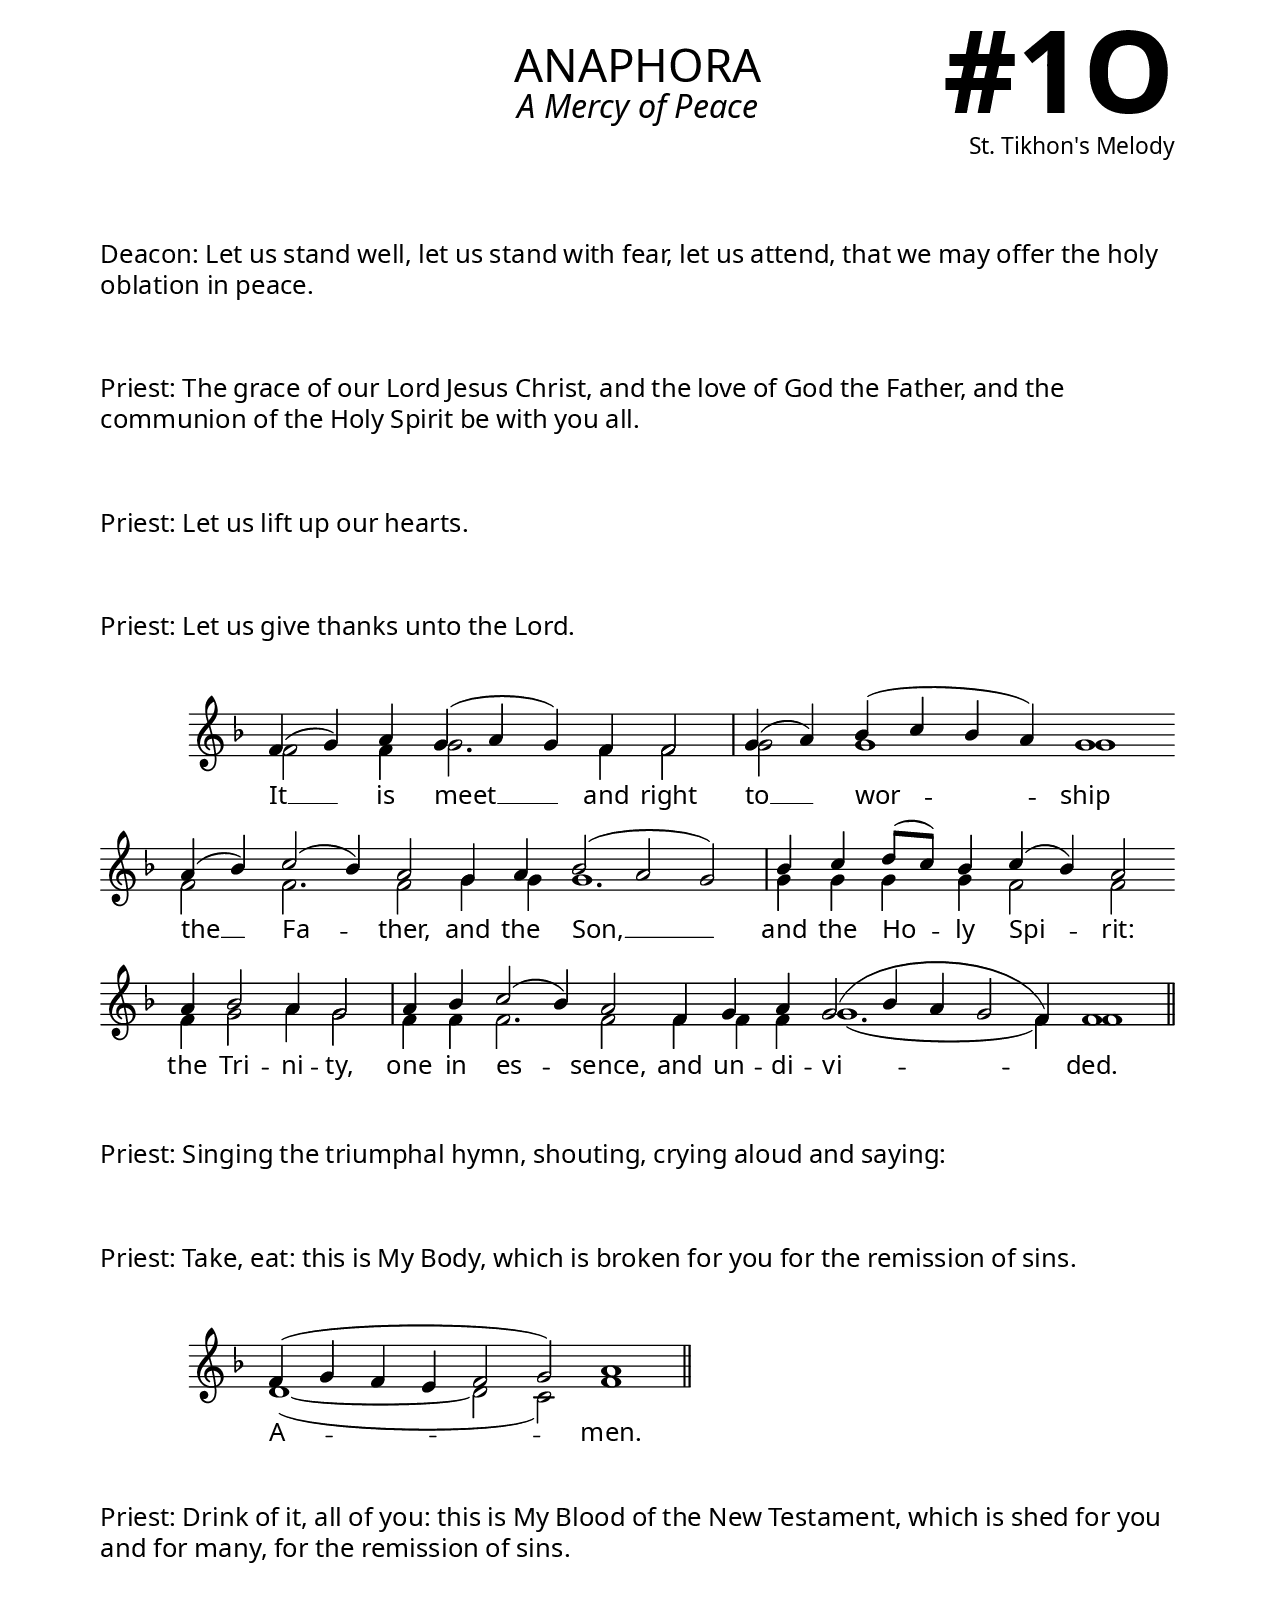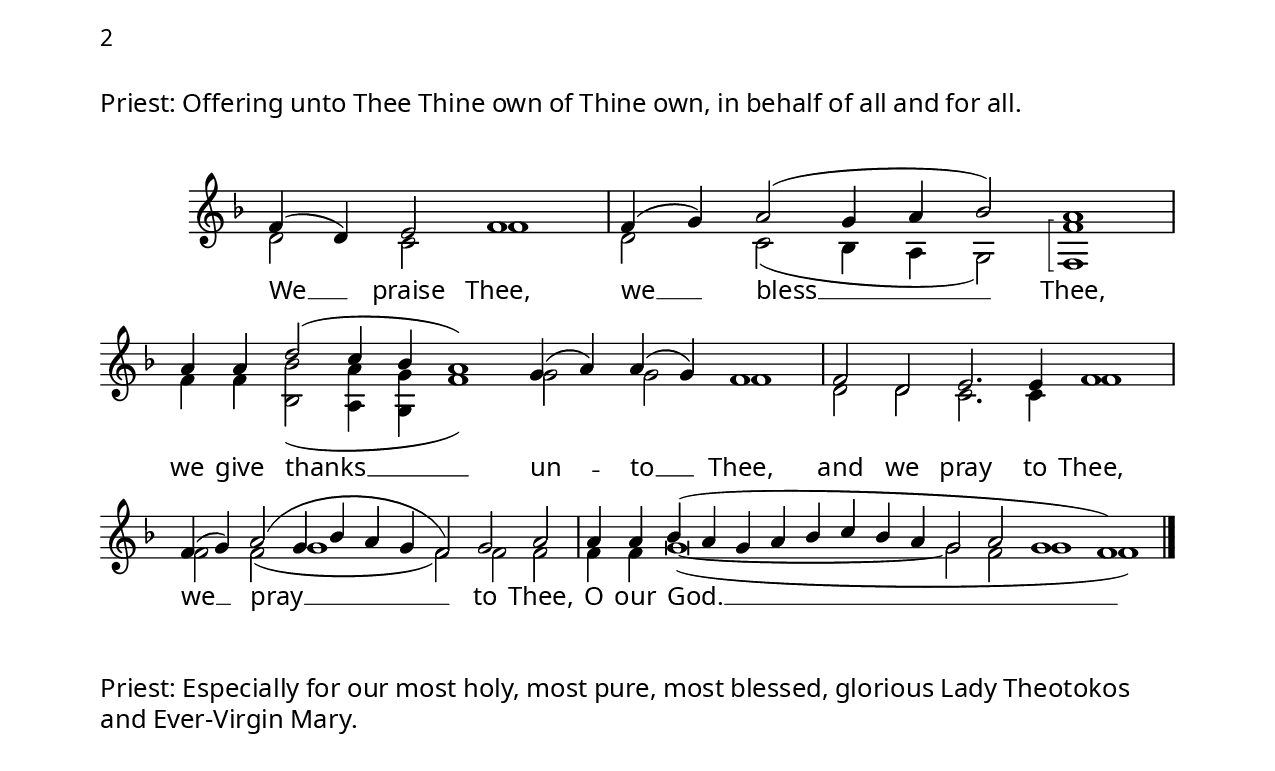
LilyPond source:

\version "2.24.4"

\header {
    title = "anaphora"
    subtitle = "A Mercy of Peace"
    composer = "St. Tikhon's Melody"
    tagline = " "
}


bindernumber = \markup {
    \override #'(font-name . "Goudy Old Style Bold")

    \fontsize #14 "#1O" 
     }


subTitleFont = \markup {\fill-line {
                \fontsize #3 \override #'(font-name . "EB Garamond Italic")
                \fromproperty #'header:subtitle
                }}

titleFont = \markup {\fill-line {
                \fontsize #8 \caps
                \override #'(font-name . "EB Garamond")
                \fromproperty #'header:title
                }}

\paper {
    #(set-paper-size "letter")
    page-breaking = #ly:optimal-breaking
    ragged-last-bottom = ##t
    right-margin = 17\mm
    left-margin = 17\mm
    #(define fonts
        (set-global-fonts
            #:roman "EB Garamond SemiBold"
    ))
    bookTitleMarkup = \markup \null
    oddHeaderMarkup = \markup {
        \override #'(baseline-skip . 3.5) \fill-line {
            \if \on-first-page  %version 2.23.4
            % \raise #8 \fromproperty #'header:dedication % to ajust and uncomment for dedication
            \if \on-first-page %version 2.23.4
            \raise #3 % to ajust
            \column {
                \titleFont
                \subTitleFont
                \fill-line {
                \smaller \bold
                \fromproperty #'header:subsubtitle
                }
                \fill-line {
                \large \override #'(font-name . "EB Garamond")
                \fromproperty #'header:poet
                { \large \bold \fromproperty #'header:instrument }
                \override #'(font-name . "EB Garamond Medium") \fromproperty #'header:composer
                }
                \fill-line {
                \fromproperty #'header:meter
                \fromproperty #'header:arranger
                }
            }
            \if \on-first-page
                \right-align \bindernumber

        }
        \raise #5
        \if \should-print-page-number %version 2.23.4
        % \if \should-print-page-number  %version 2.23.3
        \fromproperty #'page:page-number-string
    }
    evenHeaderMarkup = \oddHeaderMarkup

}

#(define-markup-command (ebregular layout props text)
   (markup?)
   (interpret-markup layout props
     (markup #:override '(font-name . "EB Garamond") text )))

\markup \vspace #2
\markup \wordwrap {\larger {  Deacon: \ebregular{Let us stand well, let us stand with fear, let us attend, that we may offer the holy oblation in peace.}}}
\markup \vspace #1


\version "2.24.4"




keyTime = { \key f \major}
cadenzaMeasure = {
  \cadenzaOff
  \partial 1024 s1024
  \cadenzaOn

}

SopMusic    = \relative { 
    \override Score.BarNumber.break-visibility = #all-visible
    \cadenzaOn
    
}

BassMusic   = \relative {
    \override Score.BarNumber.break-visibility = #all-visible
    \cadenzaOn
    

}

VerseOne = \lyricmode {
    A mer -- cy of peace,
    a sac -- ri -- fice of praise.
    }


\score {
    \new Staff %\with {midiInstrument = "choir aahs"} 
    <<
        \clef "treble"
        \new Voice = "Sop"  { \voiceOne \keyTime \SopMusic}
        \new Voice = "Bass"  { \voiceTwo \keyTime \BassMusic}

        \new Lyrics \lyricsto "Sop" { \VerseOne }
    >>
    \layout {
    \context {
        \Score
            \omit BarNumber
            \override SpacingSpanner.common-shortest-duration = #(ly:make-moment 1/16)
    }
    \context {
        \Staff
            \remove Time_signature_engraver
    }
    \context {
        \Lyrics
            \override LyricSpace.minimum-distance = #1.0
    }
    }
    \midi {
        \tempo 4 = 120
    }
}







\markup \vspace #1
\markup \wordwrap {\larger {  Priest: \ebregular{The grace of our Lord Jesus Christ, and the love of God the Father, and the communion of the Holy Spirit be with you all.}}}
\markup \vspace #1

\version "2.24.4"




keyTime = { \key f \major}
cadenzaMeasure = {
  \cadenzaOff
  \partial 1024 s1024
  \cadenzaOn

}

SopMusic    = \relative { 
    \override Score.BarNumber.break-visibility = #all-visible
    \cadenzaOn
    

}

BassMusic   = \relative {
    \override Score.BarNumber.break-visibility = #all-visible
    \cadenzaOn
    
}

VerseOne = \lyricmode {
    And with thy __ spi -- rit.
    }


\score {
    \new Staff \with {midiInstrument = "choir aahs"} <<
        \clef "treble"
        \new Voice = "Sop"  { \voiceOne \keyTime \SopMusic}
        \new Voice = "Bass"  { \voiceTwo \keyTime \BassMusic}

        \new Lyrics \lyricsto "Sop" { \VerseOne }
    >>
    \layout {
    \context {
        \Score
            \omit BarNumber
            \override SpacingSpanner.common-shortest-duration = #(ly:make-moment 1/16)

    }
    \context {
        \Staff
            \remove Time_signature_engraver
    }
    \context {
        \Lyrics
            \override LyricSpace.minimum-distance = #1.0
    }
    }
    \midi {
        \tempo 4 = 120
    }
}







\markup \vspace #1
\markup \wordwrap {\larger {  Priest: \ebregular{Let us lift up our hearts.}}}
\markup \vspace #1

\version "2.24.4"




keyTime = { \key f \major}
cadenzaMeasure = {
  \cadenzaOff
  \partial 1024 s1024
  \cadenzaOn

}

SopMusic    = \relative { 
    \override Score.BarNumber.break-visibility = #all-visible
    \cadenzaOn
    

}

BassMusic   = \relative {
    \override Score.BarNumber.break-visibility = #all-visible
    \cadenzaOn
    
}

VerseOne = \lyricmode {
    We __ lift __ them up un -- to the Lord.
    }


\score {
    \new Staff \with {midiInstrument = "choir aahs"} <<
        \clef "treble"
        \new Voice = "Sop"  { \voiceOne \keyTime \SopMusic}
        \new Voice = "Bass"  { \voiceTwo \keyTime \BassMusic}

        \new Lyrics \lyricsto "Sop" { \VerseOne }
    >>
    \layout {
    \context {
        \Score
            \omit BarNumber
            \override SpacingSpanner.common-shortest-duration = #(ly:make-moment 1/16)

    }
    \context {
        \Staff
            \remove Time_signature_engraver
    }
    \context {
        \Lyrics
            \override LyricSpace.minimum-distance = #1.0
    }
    }
    \midi {
        \tempo 4 = 120
    }
}







\markup \vspace #1
\markup \wordwrap {\larger {  Priest: \ebregular{Let us give thanks unto the Lord.}}}
\markup \vspace #1

\version "2.24.4"




keyTime = { \key f \major}
cadenzaMeasure = {
    \cadenzaOff
    \partial 1024 s1024
    \cadenzaOn
}

SopMusic    = \relative { 
    \override Score.BarNumber.break-visibility = #all-visible
    \cadenzaOn
    f'4( g) a g( a g) f f2 \cadenzaMeasure
    g4( a) bes( c bes a) g1 \allowBreak
    a4( bes) c2( bes4) a2 \allowBreak

    g4 a bes2( a g) \cadenzaMeasure
    bes4 c d8([ c]) bes4 c( bes) a2 \allowBreak
    a4 bes2 a4 g2 \cadenzaMeasure
    
    a4 bes c2( bes4) a2 \allowBreak
    f4 g a g2( bes4 a g2 f4) f1 \cadenzaMeasure \section


}

BassMusic   = \relative {
    \override Score.BarNumber.break-visibility = #all-visible
    \cadenzaOn
    
    f'2 f4 g2. f4 f2 \cadenzaMeasure
    g2 g1 g1
    f2 f2. f2

    g4 g g1. \cadenzaMeasure
    g4 g g g f2 f 
    f4 g2 a4 g2 \cadenzaMeasure

    f4 f f2. f2
    f4 f f g1.( f4) f1 \cadenzaMeasure
}

VerseOne = \lyricmode {
    It __ is meet __ and right
    to __ wor -- ship 
    the __ Fa -- ther, 

    and the Son, __
    and the Ho -- ly Spi -- rit:
    the Tri -- ni -- ty, 

    one in es -- sence,
    and un -- di -- vi -- ded.
    }


\score {
    \new Staff \with {midiInstrument = "choir aahs"} <<
        \clef "treble"
        \new Voice = "Sop"  { \voiceOne \keyTime \SopMusic}
        \new Voice = "Bass"  { \voiceTwo \keyTime \BassMusic}

        \new Lyrics \lyricsto "Sop" { \VerseOne }
    >>
    \layout {
    \context {
        \Score
            \omit BarNumber
            \override SpacingSpanner.common-shortest-duration = #(ly:make-moment 1/16)

    }
    \context {
        \Staff
            \remove Time_signature_engraver
    }
    \context {
        \Lyrics
            \override LyricSpace.minimum-distance = #1.0
    }
    }
    \midi {
        \tempo 4 = 120
    }
}







\markup \vspace #1
\markup \wordwrap {\larger {  Priest: \ebregular{Singing the triumphal hymn, shouting, crying aloud and saying:}}}
\markup \vspace #1

\version "2.24.4"




keyTime = { \key f \major}
cadenzaMeasure = {
  \cadenzaOff
  \partial 1024 s1024
  \cadenzaOn

}

SopMusic    = \relative { 
    \override Score.BarNumber.break-visibility = #all-visible
    \cadenzaOn
    
    
}

BassMusic   = \relative {
    \override Score.BarNumber.break-visibility = #all-visible
    \cadenzaOn

    
}

VerseOne = \lyricmode {
    Ho -- ly, Ho -- ly, Ho -- ly, Lord of Sa -- ba -- oth:
    hea -- ven and __ earth
    are full __ of Thy glo -- ry.
    Ho -- sa -- na in the high -- est.
    Bless -- ed is He that com -- eth in the Name of the Lord.
    Ho -- sa -- na 
    in the high -- est.
    }


\score {
    \new Staff \with {midiInstrument = "choir aahs"} <<
        \clef "treble"
        \new Voice = "Sop"  { \voiceOne \keyTime \SopMusic}
        \new Voice = "Bass"  { \voiceTwo \keyTime \BassMusic}

        \new Lyrics \lyricsto "Sop" { \VerseOne }
    >>
    \layout {
    \context {
        \Score
            \omit BarNumber
            \override SpacingSpanner.common-shortest-duration = #(ly:make-moment 1/16)
    }
    \context {
        \Staff
            \remove Time_signature_engraver
    }
    \context {
        \Lyrics
            \override LyricSpace.minimum-distance = #1.0
    }
    }
    \midi {
        \tempo 4 = 120
    }
}







\markup \vspace #1
\markup \wordwrap {\larger {  Priest: \ebregular{Take, eat: this is My Body, which is broken for you for the remission of sins.}}}
\markup \vspace #1

\version "2.24.4"




keyTime = { \key f \major}
cadenzaMeasure = {
  \cadenzaOff
  \partial 1024 s1024
  \cadenzaOn

}

SopMusic    = \relative { 
    \override Score.BarNumber.break-visibility = #all-visible
    \cadenzaOn
    
    f'4( g f e f2 g) a1 \cadenzaMeasure \section

}

BassMusic   = \relative {
    \override Score.BarNumber.break-visibility = #all-visible
    \cadenzaOn
    
    d'1(~ d2 c2) f1 \cadenzaMeasure \section
}

VerseOne = \lyricmode {
    A -- men.
    }


\score {
    \new Staff \with {midiInstrument = "choir aahs"} <<
        \clef "treble"
        \new Voice = "Sop"  { \voiceOne \keyTime \SopMusic}
        \new Voice = "Bass"  { \voiceTwo \keyTime \BassMusic}

        \new Lyrics \lyricsto "Sop" { \VerseOne }
    >>
    \layout {
    \context {
        \Score
            \omit BarNumber
            \override SpacingSpanner.common-shortest-duration = #(ly:make-moment 1/16)

    }
    \context {
        \Staff
            \remove Time_signature_engraver
    }
    \context {
        \Lyrics
            \override LyricSpace.minimum-distance = #1.0
    }
    }
    \midi {
        \tempo 4 = 120
    }
}







\markup \vspace #1
\markup \wordwrap {\larger {  Priest: \ebregular{Drink of it, all of you: this is My Blood of the New Testament, which is shed for you and for many, for the remission of sins.}}}
\markup \vspace #1

\version "2.24.4"




keyTime = { \key f \major}
cadenzaMeasure = {
  \cadenzaOff
  \partial 1024 s1024
  \cadenzaOn

}

SopMusic    = \relative { 
    \override Score.BarNumber.break-visibility = #all-visible
    \cadenzaOn
    
}

BassMusic   = \relative {
    \override Score.BarNumber.break-visibility = #all-visible
    \cadenzaOn
    
}

VerseOne = \lyricmode {
    A -- men.
    }


\score {
    \new Staff \with {midiInstrument = "choir aahs"} <<
        \clef "treble"
        \new Voice = "Sop"  { \voiceOne \keyTime \SopMusic}
        \new Voice = "Bass"  { \voiceTwo \keyTime \BassMusic}

        \new Lyrics \lyricsto "Sop" { \VerseOne }
    >>
    \layout {
    \context {
        \Score
            \omit BarNumber
            \override SpacingSpanner.common-shortest-duration = #(ly:make-moment 1/16)

    }
    \context {
        \Staff
            \remove Time_signature_engraver
    }
    \context {
        \Lyrics
            \override LyricSpace.minimum-distance = #1.0
    }
    }
    \midi {
        \tempo 4 = 120
    }
}







\markup \vspace #1
\markup \wordwrap {\larger {  Priest: \ebregular{Offering unto Thee Thine own of Thine own, in behalf of all and for all.}}}
\markup \vspace #1

\version "2.24.4"




keyTime = { \key f \major}
cadenzaMeasure = {
  \cadenzaOff
  \partial 1024 s1024
  \cadenzaOn

}

SopMusic    = \relative { 
    \override Score.BarNumber.break-visibility = #all-visible
    \cadenzaOn
    f'4( d) e2 f1 \cadenzaMeasure
    f4( g) a2( g4 a bes2) a1 \cadenzaMeasure
    a4 a d2( c4 bes a1) g4( a) a( g) f1 \cadenzaMeasure

    f2 d e2. e4 f1 \cadenzaMeasure
    f4( g) a2( g4 bes a g f2) g2 a \cadenzaMeasure
    a4 a bes( a g a bes c bes a g2 a g1 f) \cadenzaMeasure \fine
    
}

BassMusic   = \relative {
    \override Score.BarNumber.break-visibility = #all-visible
    \cadenzaOn \arpeggioBracket
    d'2 c f1 \cadenzaMeasure
    d2 c( bes4 a g2) < f f'>1\arpeggio \cadenzaMeasure
    f'4 f <bes bes,>2( <a a,>4 <g g,> f1) g2 g f1 \cadenzaMeasure

    d2 d c2. c4 f1 \cadenzaMeasure
    f2 f( g1 f2) f f \cadenzaMeasure
    f4 f g\breve(~ g2 f g1 f) \cadenzaMeasure \fine
    

}

VerseOne = \lyricmode {
    We __ praise Thee,
    we __ bless __ Thee,
    we give thanks __ un -- to __ Thee,

    and we pray to Thee,
    we __ pray __ to Thee,
    O our God. __
    }


\score {
    \new Staff \with {midiInstrument = "choir aahs"} <<
        \clef "treble"
        \new Voice = "Sop"  { \voiceOne \keyTime \SopMusic}
        \new Voice = "Bass"  { \voiceTwo \keyTime \BassMusic}

        \new Lyrics \lyricsto "Sop" { \VerseOne }
    >>
    \layout {
    \context {
        \Score
            \omit BarNumber
            \override SpacingSpanner.common-shortest-duration = #(ly:make-moment 1/16)

    }
    \context {
        \Staff
            \remove Time_signature_engraver
    }
    \context {
        \Lyrics
            \override LyricSpace.minimum-distance = #1.0
    }
    }
    \midi {
        \tempo 4 = 120
    }
}







\markup \vspace #1
\markup \wordwrap {\larger {  Priest: \ebregular{Especially for our most holy, most pure, most blessed, glorious Lady Theotokos and Ever-Virgin Mary.}}}
\markup \vspace #1